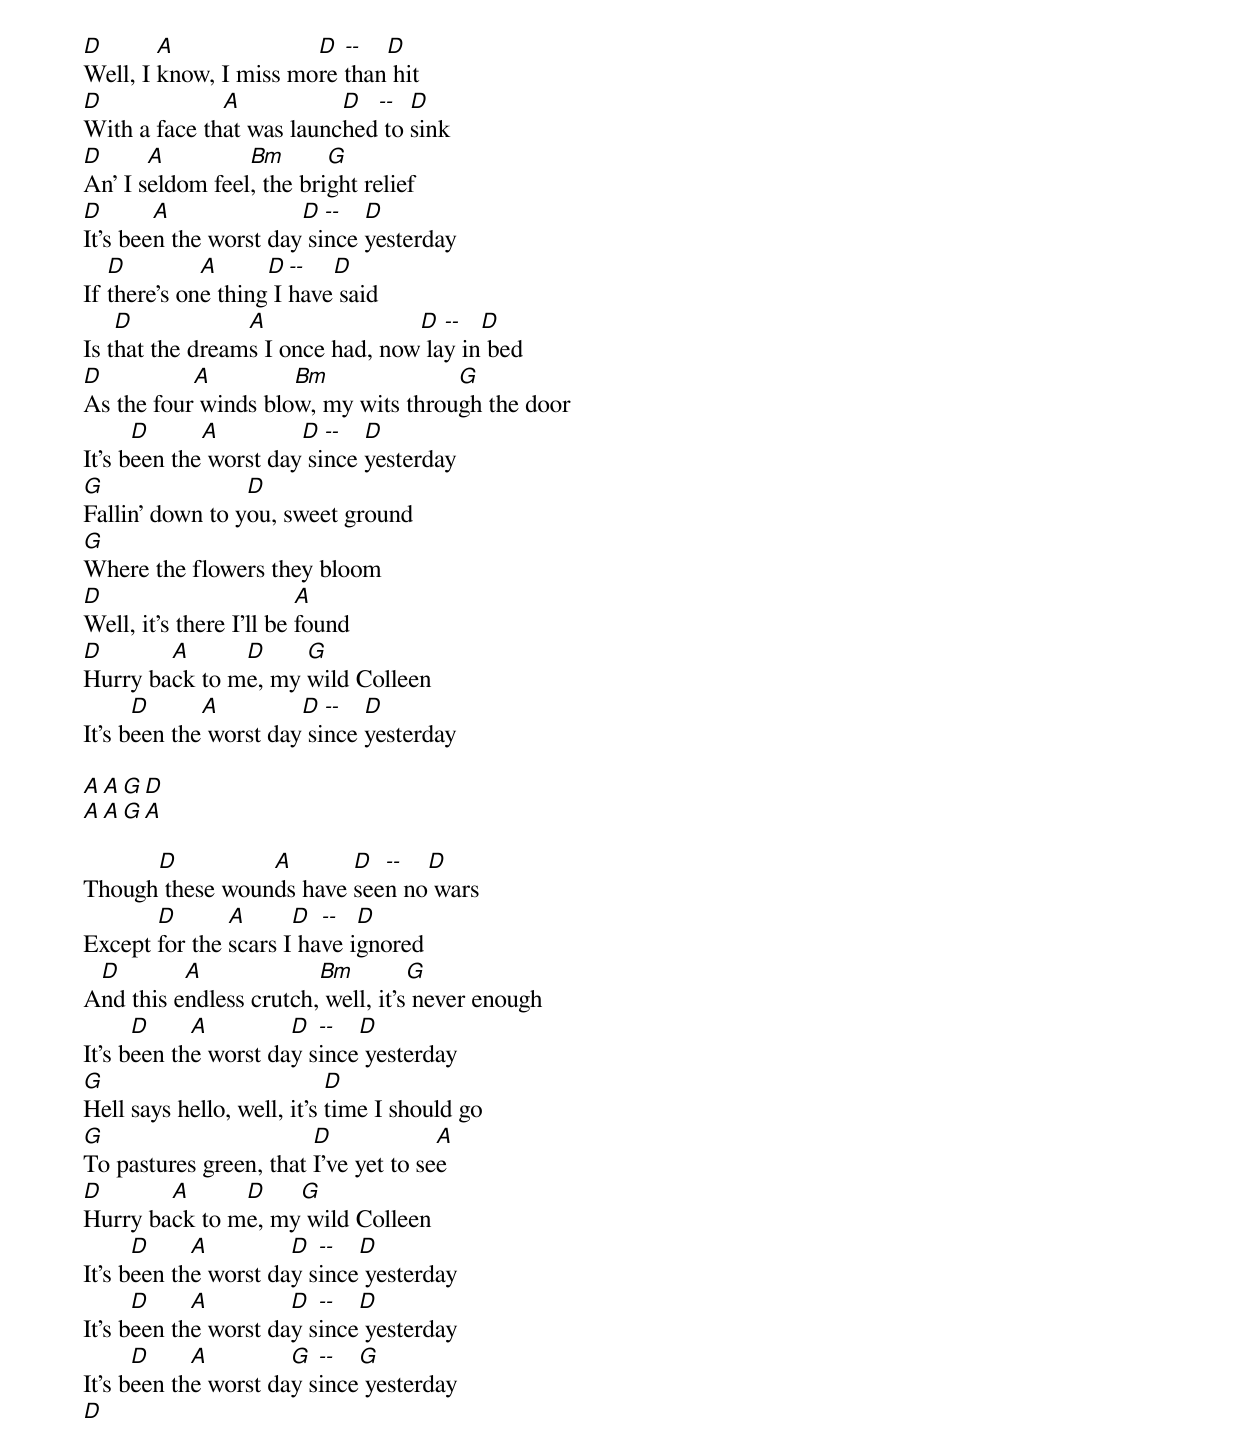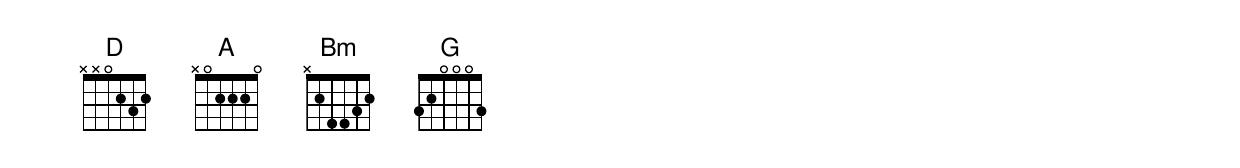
D       A              D  --  D
Well, I know, I miss more than hit
D             A           D  --  D
With a face that was launched to sink
D      A         Bm       G
An' I seldom feel, the bright relief
D       A              D  --  D
It's been the worst day since yesterday
   D         A      D  --  D
If there's one thing I have said
    D            A                D  --  D
Is that the dreams I once had, now lay in bed
D          A         Bm              G
As the four winds blow, my wits through the door
      D      A         D  --  D
It's been the worst day since yesterday
G                D
Fallin' down to you, sweet ground
G
Where the flowers they bloom
D                        A
Well, it's there I'll be found
D       A      D     G
Hurry back to me, my wild Colleen
      D      A         D  --  D
It's been the worst day since yesterday

A   A   G   D
A   A   G   A

      D          A       D  --  D
Though these wounds have seen no wars
       D       A      D  --  D
Except for the scars I have ignored
 D        A             Bm         G
And this endless crutch, well, it's never enough
      D     A         D  --  D
It's been the worst day since yesterday
G                           D
Hell says hello, well, it's time I should go
G                       D             A
To pastures green, that I've yet to see
D       A      D    G
Hurry back to me, my wild Colleen
      D     A         D  --  D
It's been the worst day since yesterday
      D     A         D  --  D
It's been the worst day since yesterday
      D     A         G  --  G
It's been the worst day since yesterday
D
